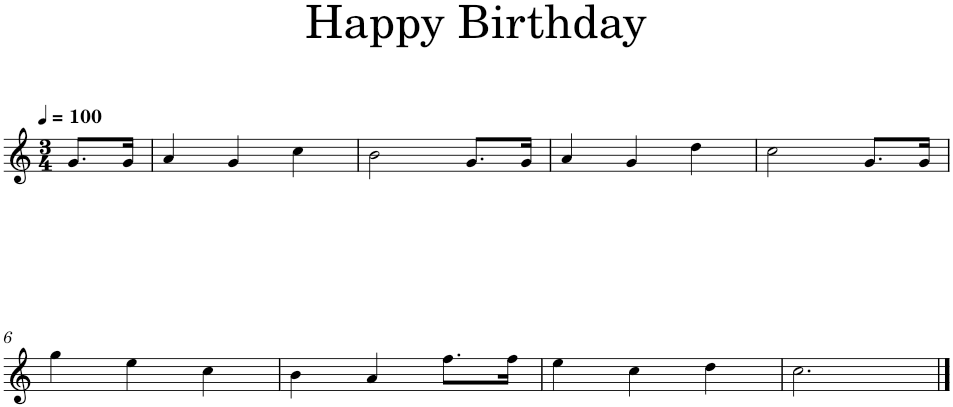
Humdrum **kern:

**kern
*part1
*staff1
*I"Piano
*I'Pno.
*clefG2
*k[]
*M3/4
*MM100
=1
8.g/L
16g/Jk
=2
4a/
4g/
4cc\
=3
2b\
8.g/L
16g/Jk
=4
4a/
4g/
4dd\
=5
2cc\
8.g/L
16g/Jk
!!LO:LB:g=z
=6
4gg\
4ee\
4cc\
=7
4b\
4a/
8.ff\L
16ff\Jk
=8
4ee\
4cc\
4dd\
=9
2.cc\
==
*-
